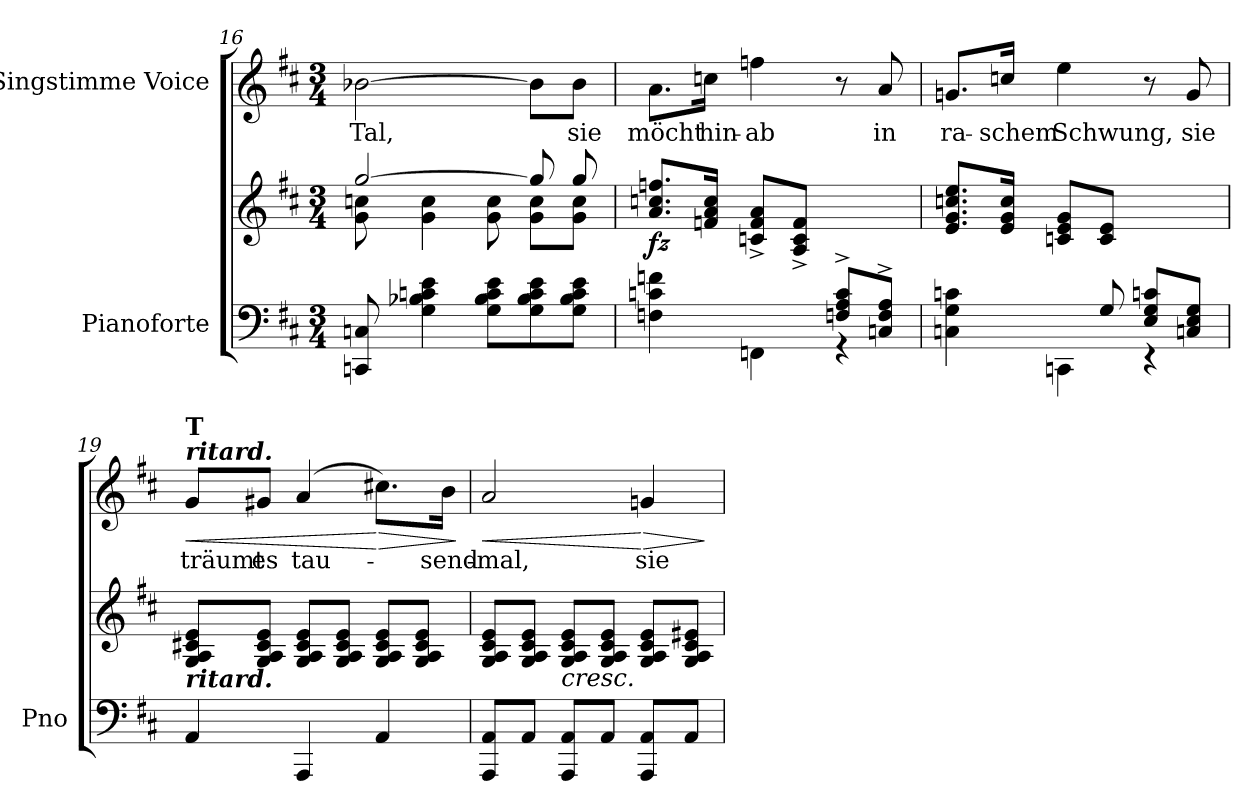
**kern	**kern	**dynam	**kern	**text	**dynam
*part2	*part2	*part2	*part1	*part1	*part1
*staff3	*staff2	*staff2/3	*staff1	*staff1	*staff1
*I"Pianoforte	*	*	*I"Singstimme Voice	*	*
*I'Pno	*	*	*	*	*
*clefF4	*clefG2	*	*clefG2	*	*
*k[f#c#]	*k[f#c#]	*	*k[f#c#]	*	*
*M3/4	*M3/4	*	*M3/4	*	*
=16	=16	=16	=16	=16	=16
*	*^	*	*	*	*
!	!	!	!	!	!LO:LY:b	!
8CCn/ 8Cn/	[2gg/	8g\ 8ccn\	.	[2b-X\	Tal,	.
4G\ 4B-X\ 4cn\ 4e\	.	4g\ 4cc\	.	.	.	.
8G\ 8B-\ 8c\ 8e\L	.	8g\ 8cc\	.	.	.	.
8G\ 8B-\ 8c\ 8e\	8gg/]	8g\ 8cc\L	.	8b-\L]	.	.
!	!	!	!	!	!LO:LY:b	!
8G\ 8B-\ 8c\ 8e\J	8gg/	8g\ 8cc\J	.	8b-\J	sie	.
=17	=17	=17	=17	=17	=17	=17
*^	*	*	*	*	*	*
!	!	!	!	!LO:DY:b	!	!LO:LY:b	!
*	*	*v	*v	*	*	*	*
2ryy	4Fn\ 4cn\ 4fn\	8.a/ 8.ccn/ 8.ffn/L	fz	8.a\L	möcht	.
!	!	!	!	!	!LO:LY:b	!
.	.	16fn/ 16a/ 16cc/Jk	.	16ccn\Jk	hin-	.
!	!	!	!	!	!LO:LY:b	!
.	4FFn\	8cn/^ 8f/^ 8a/^L	.	4ffn\	-ab	.
.	.	8A/^ 8c/^ 8f/^J	.	.	.	.
8Fn/^ 8A/^ 8c/^L	4rGG	4ryy	.	8r	.	.
!	!	!	!	!	!LO:LY:b	!
8Cn/^ 8F/^ 8A/^J	.	.	.	8a/	in	.
=18	=18	=18	=18	=18	=18	=18
*	*^	*	*	*	*	*
!	!	!	!	!	!	!LO:LY:b	!
2ryy	4Cn\ 4G\ 4cn\	4.ryy	8.e/ 8.g/ 8.ccn/ 8.ee/L	.	8.gn/L	ra-	.
!	!	!	!	!	!	!LO:LY:b	!
.	.	.	16e/ 16g/ 16cc/Jk	.	16ccn/Jk	-schem	.
!	!	!	!	!	!	!LO:LY:b	!
.	4CCn\	.	8cn/ 8e/ 8g/L	.	4ee\	Schwung,	.
.	.	8G/	8c/ 8e/J	.	.	.	.
8E/ 8G/ 8cn/L	4rcyy	4r	4ryy	.	8r	.	.
!	!	!	!	!	!	!LO:LY:b	!
8Cn/ 8E/ 8G/J	.	.	.	.	8g/	sie	.
*v	*v	*v	*	*	*	*	*
=19	=19	=19	=19	=19	=19
!	!	!	!LO:TX:a:Bi:t=ritard.	!	!
!	!	!	!LO:TX:a:B:t=T	!	!
!	!LO:TX:b:Bi:t=ritard.	!	!	!	!
!	!	!	!	!LO:LY:b	!LO:HP:b
4AA/	8G/ 8A/ 8c#X/ 8e/L	.	8g/L	träumt	<
!	!	!	!	!LO:LY:b	!
.	8G/ 8A/ 8c#/ 8e/J	.	8g#X/J	es	.
!	!	!	!	!LO:LY:b	!
4AAA/	8G/ 8A/ 8c#/ 8e/L	.	(>4a/	tau-	.
.	8G/ 8A/ 8c#/ 8e/J	.	.	.	.
!	!	!	!	!	!LO:HP:n=1:b
4AA/	8G/ 8A/ 8c#/ 8e/L	.	8.cc#X\L)	.	[ >
.	8G/ 8A/ 8c#/ 8e/J	.	.	.	.
!	!	!	!	!LO:LY:b	!
.	.	.	16b\Jk	-send-	.
.	.	.	.	.	]
!!LO:LB:g=z
=20	=20	=20	=20	=20	=20
!	!	!	!	!LO:LY:b	!LO:HP:b
8AAA/ 8AA/L	8G/ 8A/ 8c#/ 8e/L	.	2a/	-mal,	<
8AA/J	8G/ 8A/ 8c#/ 8e/J	.	.	.	.
!	!LO:TX:b:i:t=cresc.	!	!	!	!
8AAA/ 8AA/L	8G/ 8A/ 8c#/ 8e/L	.	.	.	.
8AA/J	8G/ 8A/ 8c#/ 8e/J	.	.	.	.
!	!	!	!	!LO:LY:b	!LO:HP:n=1:b
8AAA/ 8AA/L	8G/ 8A/ 8c#/ 8e/L	.	4gn/	sie	[ >
8AA/J	8G/ 8A/ 8c#/ 8e#X/J	.	.	.	.
.	.	.	.	.	]
=	=	=	=	=	=
*-	*-	*-	*-	*-	*-
